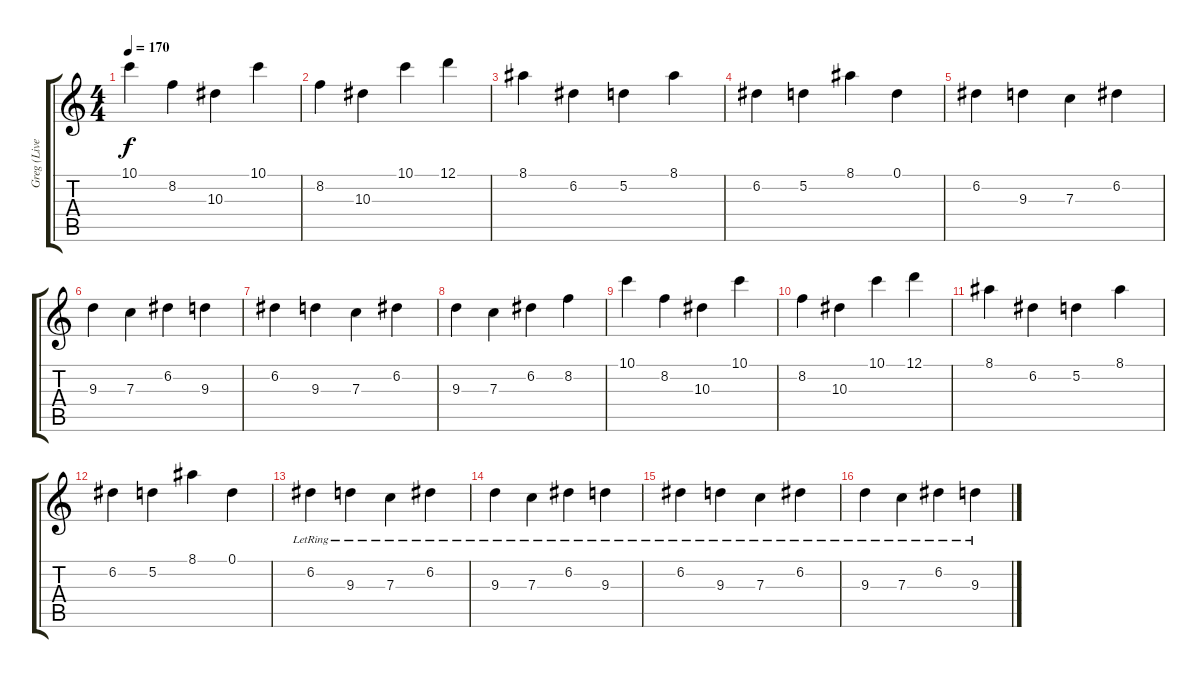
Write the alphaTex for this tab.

\track ("Greg (Live)" "Greg (Live") {mute instrument distortionguitar}
\staff {score tabs}
\tuning (D4 A3 F3 C3 G2 C2) {hide}
\ts (4 4)
\tempo 170
\clef g2
\ks c
10.1.4{dy f} 8.2.4 10.3.4 10.1.4 |
8.2.4 10.3.4 10.1.4 12.1.4 |
8.1.4 6.2.4 5.2.4 8.1.4 |
6.2.4 5.2.4 8.1.4 0.1.4 |
6.2.4 9.3.4 7.3.4 6.2.4 |
9.3.4 7.3.4 6.2.4 9.3.4 |
6.2.4 9.3.4 7.3.4 6.2.4 |
9.3.4 7.3.4 6.2.4 8.2.4 |
10.1.4 8.2.4 10.3.4 10.1.4 |
8.2.4 10.3.4 10.1.4 12.1.4 |
8.1.4 6.2.4 5.2.4 8.1.4 |
6.2.4 5.2.4 8.1.4 0.1.4 |
6.2{lr}.4{instrument electricguitarjazz} 9.3{lr}.4 7.3{lr}.4 6.2{lr}.4 |
9.3{lr}.4 7.3{lr}.4 6.2{lr}.4 9.3{lr}.4 |
6.2{lr}.4 9.3{lr}.4 7.3{lr}.4 6.2{lr}.4 |
9.3{lr}.4 7.3{lr}.4 6.2{lr}.4 9.3{lr}.4
